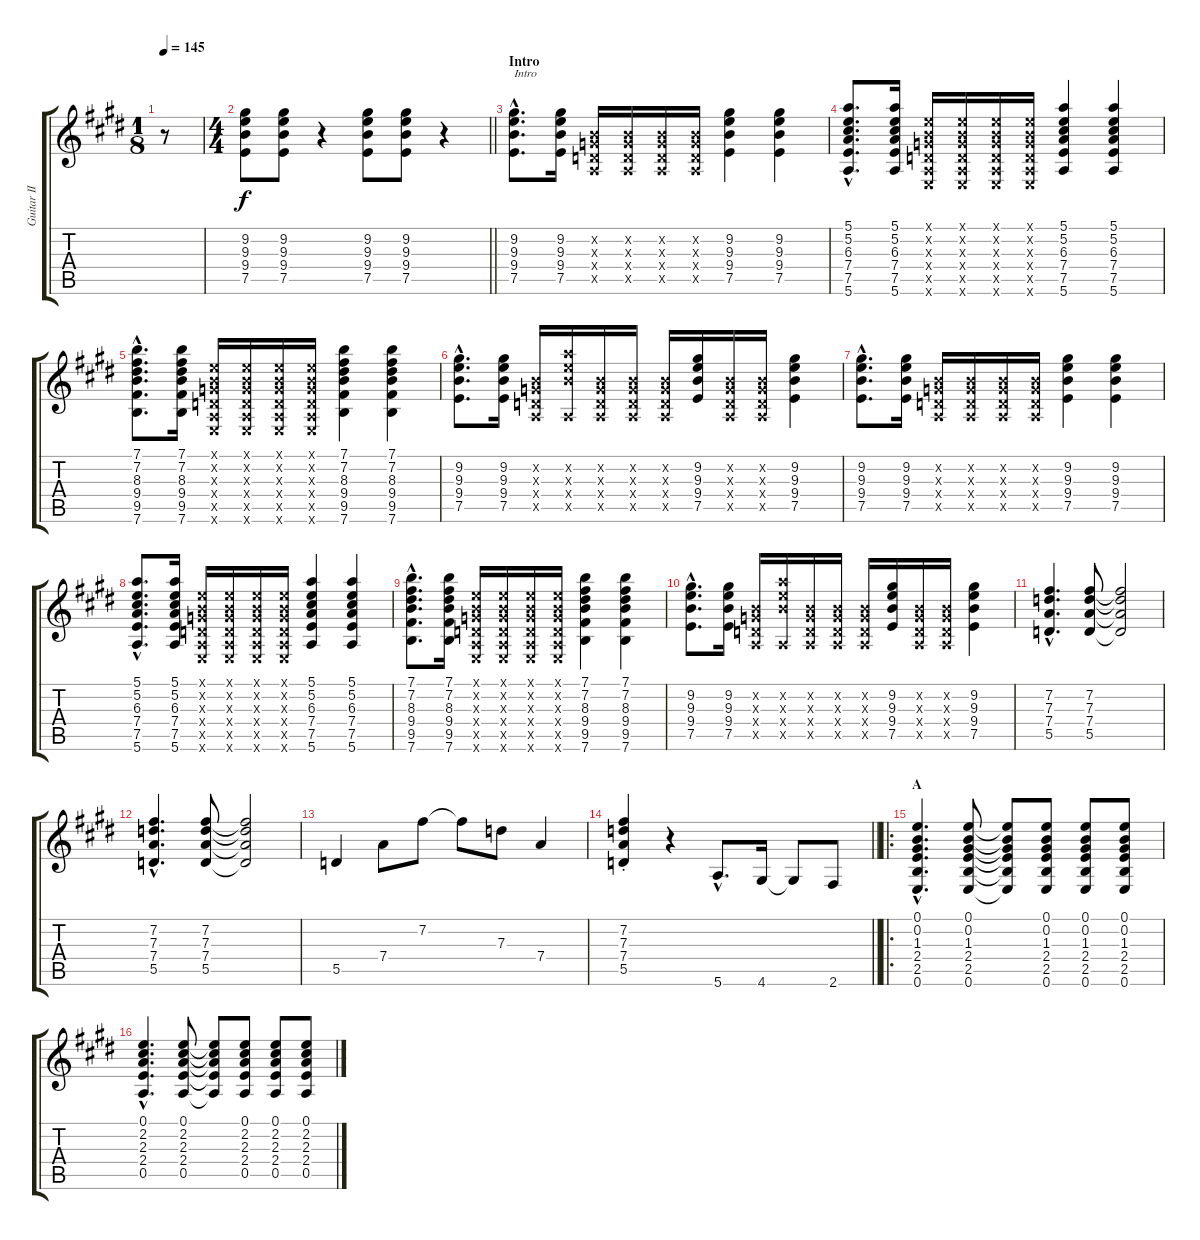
\track ("Guitar II" "Guitar II") {instrument distortionguitar}
\staff {score tabs}
\tuning (E4 B3 G3 D3 A2 E2) {hide}
\ts (1 8)
\tempo 145
\clef g2
\ks e
r.8{dy f instrument distortionguitar} |
\ts (4 4)
\barLineRight lightlight
(9.2 9.3 9.4 7.5).8 (9.2 9.3 9.4 7.5).8 r.4 (9.2 9.3 9.4 7.5).8 (9.2 9.3 9.4 7.5).8 r.4 |
\section ("" "Intro")
(9.2{hac} 9.3{hac} 9.4{hac} 7.5{hac}).8{d txt "Intro"} (9.2 9.3 9.4 7.5).16 (0.2{x} 0.3{x} 0.4{x} 0.5{x}).16 (0.2{x} 0.3{x} 0.4{x} 0.5{x}).16 (0.2{x} 0.3{x} 0.4{x} 0.5{x}).16 (0.2{x} 0.3{x} 0.4{x} 0.5{x}).16 (9.2 9.3 9.4 7.5).4 (9.2 9.3 9.4 7.5).4 |
(5.1{hac} 5.2{hac} 6.3{hac} 7.4{hac} 7.5{hac} 5.6{hac}).8{d} (5.1 5.2 6.3 7.4 7.5 5.6).16 (0.1{x} 0.2{x} 0.3{x} 0.4{x} 0.5{x} 0.6{x}).16 (0.1{x} 0.2{x} 0.3{x} 0.4{x} 0.5{x} 0.6{x}).16 (0.1{x} 0.2{x} 0.3{x} 0.4{x} 0.5{x} 0.6{x}).16 (0.1{x} 0.2{x} 0.3{x} 0.4{x} 0.5{x} 0.6{x}).16 (5.1 5.2 6.3 7.4 7.5 5.6).4 (5.1 5.2 6.3 7.4 7.5 5.6).4 |
(7.1{hac} 7.2{hac} 8.3{hac} 9.4{hac} 9.5{hac} 7.6{hac}).8{d} (7.1 7.2 8.3 9.4 9.5 7.6).16 (0.1{x} 0.2{x} 0.3{x} 0.4{x} 0.5{x} 0.6{x}).16 (0.1{x} 0.2{x} 0.3{x} 0.4{x} 0.5{x} 0.6{x}).16 (0.1{x} 0.2{x} 0.3{x} 0.4{x} 0.5{x} 0.6{x}).16 (0.1{x} 0.2{x} 0.3{x} 0.4{x} 0.5{x} 0.6{x}).16 (7.1 7.2 8.3 9.4 9.5 7.6).4 (7.1 7.2 8.3 9.4 9.5 7.6).4 |
(9.2{hac} 9.3{hac} 9.4{hac} 7.5{hac}).8{d} (9.2 9.3 9.4 7.5).16 (0.2{x} 0.3{x} 0.4{x} 0.5{x}).16 (10.2{x} 9.3{x} 9.4{x} 0.5{x}).16 (0.2{x} 0.3{x} 0.4{x} 0.5{x}).16 (0.2{x} 0.3{x} 0.4{x} 0.5{x}).16 (0.2{x} 0.3{x} 0.4{x} 0.5{x}).16 (9.2 9.3 9.4 7.5).16 (0.2{x} 0.3{x} 0.4{x} 0.5{x}).16 (0.2{x} 0.3{x} 0.4{x} 0.5{x}).16 (9.2 9.3 9.4 7.5).4 |
(9.2{hac} 9.3{hac} 9.4{hac} 7.5{hac}).8{d} (9.2 9.3 9.4 7.5).16 (0.2{x} 0.3{x} 0.4{x} 0.5{x}).16 (0.2{x} 0.3{x} 0.4{x} 0.5{x}).16 (0.2{x} 0.3{x} 0.4{x} 0.5{x}).16 (0.2{x} 0.3{x} 0.4{x} 0.5{x}).16 (9.2 9.3 9.4 7.5).4 (9.2 9.3 9.4 7.5).4 |
(5.1{hac} 5.2{hac} 6.3{hac} 7.4{hac} 7.5{hac} 5.6{hac}).8{d} (5.1 5.2 6.3 7.4 7.5 5.6).16 (0.1{x} 0.2{x} 0.3{x} 0.4{x} 0.5{x} 0.6{x}).16 (0.1{x} 0.2{x} 0.3{x} 0.4{x} 0.5{x} 0.6{x}).16 (0.1{x} 0.2{x} 0.3{x} 0.4{x} 0.5{x} 0.6{x}).16 (0.1{x} 0.2{x} 0.3{x} 0.4{x} 0.5{x} 0.6{x}).16 (5.1 5.2 6.3 7.4 7.5 5.6).4 (5.1 5.2 6.3 7.4 7.5 5.6).4 |
(7.1{hac} 7.2{hac} 8.3{hac} 9.4{hac} 9.5{hac} 7.6{hac}).8{d} (7.1 7.2 8.3 9.4 9.5 7.6).16 (0.1{x} 0.2{x} 0.3{x} 0.4{x} 0.5{x} 0.6{x}).16 (0.1{x} 0.2{x} 0.3{x} 0.4{x} 0.5{x} 0.6{x}).16 (0.1{x} 0.2{x} 0.3{x} 0.4{x} 0.5{x} 0.6{x}).16 (0.1{x} 0.2{x} 0.3{x} 0.4{x} 0.5{x} 0.6{x}).16 (7.1 7.2 8.3 9.4 9.5 7.6).4 (7.1 7.2 8.3 9.4 9.5 7.6).4 |
(9.2{hac} 9.3{hac} 9.4{hac} 7.5{hac}).8{d} (9.2 9.3 9.4 7.5).16 (0.2{x} 0.3{x} 0.4{x} 0.5{x}).16 (10.2{x} 9.3{x} 9.4{x} 0.5{x}).16 (0.2{x} 0.3{x} 0.4{x} 0.5{x}).16 (0.2{x} 0.3{x} 0.4{x} 0.5{x}).16 (0.2{x} 0.3{x} 0.4{x} 0.5{x}).16 (9.2 9.3 9.4 7.5).16 (0.2{x} 0.3{x} 0.4{x} 0.5{x}).16 (0.2{x} 0.3{x} 0.4{x} 0.5{x}).16 (9.2 9.3 9.4 7.5).4 |
(7.2{hac} 7.3{hac} 7.4{hac} 5.5{hac}).4{d} (7.2 7.3 7.4 5.5).8 (7.2{t} 7.3{t} 7.4{t} 5.5{t}).2 |
(7.2{hac} 7.3{hac} 7.4{hac} 5.5{hac}).4{d} (7.2 7.3 7.4 5.5).8 (7.2{t} 7.3{t} 7.4{t} 5.5{t}).2 |
5.5.4 7.4.8 7.2.8 7.2{t}.8 7.3.8 7.4.4 |
\barLineRight lightlight
(7.2{st} 7.3{st} 7.4{st} 5.5{st}).4 r.4 5.6{hac}.8{d} 4.6.16 4.6{t}.8 2.6.8 |
\ro
\section ("" "A")
(0.1{hac} 0.2{hac} 1.3{hac} 2.4{hac} 2.5{hac} 0.6{hac}).4{d} (0.1 0.2 1.3 2.4 2.5 0.6).8 (0.1{t} 0.2{t} 1.3{t} 2.4{t} 2.5{t} 0.6{t}).8 (0.1 0.2 1.3 2.4 2.5 0.6).8 (0.1 0.2 1.3 2.4 2.5 0.6).8 (0.1 0.2 1.3 2.4 2.5 0.6).8 |
(0.1{hac} 2.2{hac} 2.3{hac} 2.4{hac} 0.5{hac}).4{d} (0.1 2.2 2.3 2.4 0.5).8 (0.1{t} 2.2{t} 2.3{t} 2.4{t} 0.5{t}).8 (0.1 2.2 2.3 2.4 0.5).8 (0.1 2.2 2.3 2.4 0.5).8 (0.1 2.2 2.3 2.4 0.5).8
